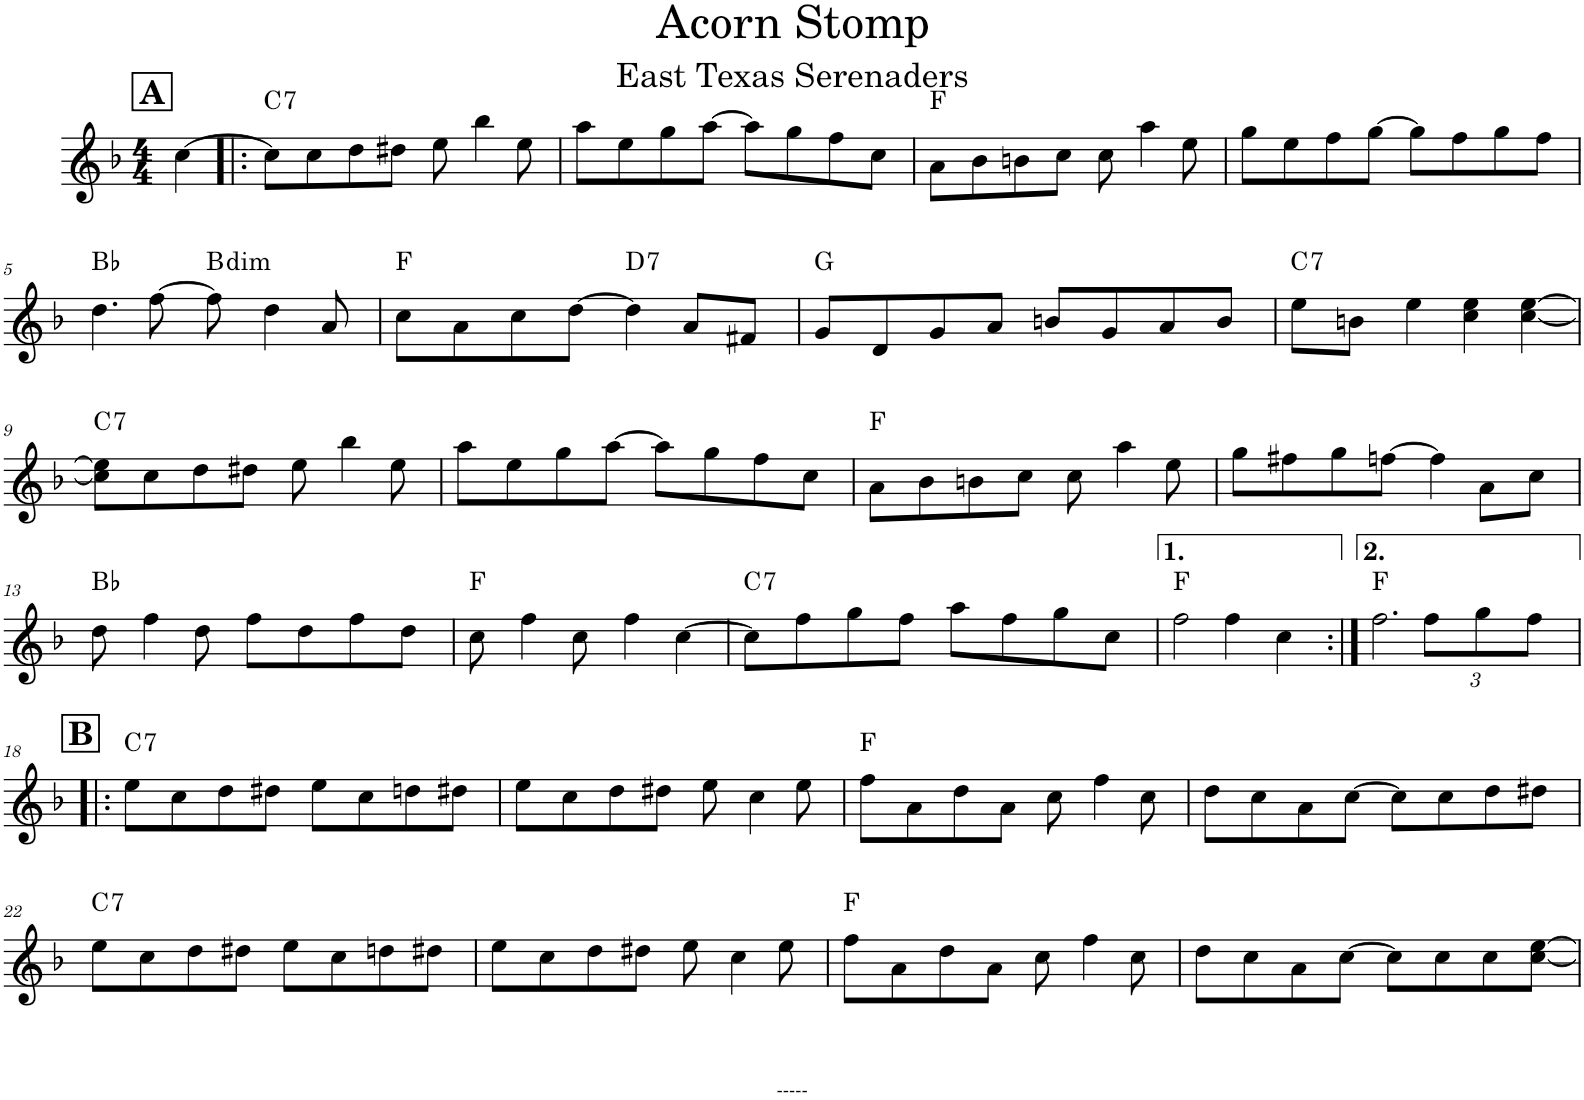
**kern	**harte
*part1	*part1
*staff1	*
*I"Violin	*
*I'Vln	*
*clefG2	*
*k[b-]	*
*M4/4	*
!!LO:REH:place=s1:a:B:cj:fs=14:t=A
=	=
[4cc\	.
=1!|:	=1!|:
!	!LO:H:kt=7
8cc\L]	C:7
8cc\	.
8dd\	.
8dd#X\J	.
8ee\	.
4bb-\	.
8ee\	.
=2	=2
8aa\L	.
8ee\	.
8gg\	.
[8aa\J	.
8aa\L]	.
8gg\	.
8ff\	.
8cc\J	.
=3	=3
8a\L	F:maj
8b-\	.
8bn\	.
8cc\J	.
8cc\	.
4aa\	.
8ee\	.
=4	=4
8gg\L	.
8ee\	.
8ff\	.
[8gg\J	.
8gg\L]	.
8ff\	.
8gg\	.
8ff\J	.
!!LO:LB:g=z
=5	=5
4.dd\	Bb:maj
[8ff\	.
!	!LO:H:kt=dim
8ff\]	B:dim
4dd\	.
8a/	.
=6	=6
8cc\L	F:maj
8a\	.
8cc\	.
[8dd\J	.
!	!LO:H:kt=7
4dd\]	D:7
8a/L	.
8f#X/J	.
=7	=7
8g/L	G:maj
8d/	.
8g/	.
8a/J	.
8bn/L	.
8g/	.
8a/	.
8b/J	.
=8	=8
!	!LO:H:kt=7
8ee\L	C:7
8bn\J	.
4ee\	.
4cc\ 4ee\	.
[4cc\ [4ee\	.
!!LO:LB:g=z
=9	=9
!	!LO:H:kt=7
8cc\] 8ee\]L	C:7
8cc\	.
8dd\	.
8dd#X\J	.
8ee\	.
4bb-\	.
8ee\	.
=10	=10
8aa\L	.
8ee\	.
8gg\	.
[8aa\J	.
8aa\L]	.
8gg\	.
8ff\	.
8cc\J	.
=11	=11
8a\L	F:maj
8b-\	.
8bn\	.
8cc\J	.
8cc\	.
4aa\	.
8ee\	.
=12	=12
8gg\L	.
8ff#X\	.
8gg\	.
[8ffn\J	.
4ff\]	.
8a\L	.
8cc\J	.
!!LO:LB:g=z
=13	=13
8dd\	Bb:maj
4ff\	.
8dd\	.
8ff\L	.
8dd\	.
8ff\	.
8dd\J	.
=14	=14
8cc\	F:maj
4ff\	.
8cc\	.
4ff\	.
[4cc\	.
=15	=15
!	!LO:H:kt=7
8cc\L]	C:7
8ff\	.
8gg\	.
8ff\J	.
8aa\L	.
8ff\	.
8gg\	.
8cc\J	.
=16	=16
2ff\	F:maj
4ff\	.
4cc\	.
=17:|!	=17:|!
2.ff\	F:maj
*Xbrackettup	*
12ff\L	.
12gg\	.
12ff\J	.
!!LO:LB:g=z
!!LO:REH:place=s1:a:B:cj:fs=14:t=B
=18!|:	=18!|:
!	!LO:H:kt=7
8ee\L	C:7
8cc\	.
8dd\	.
8dd#X\J	.
8ee\L	.
8cc\	.
8ddn\	.
8dd#X\J	.
=19	=19
8ee\L	.
8cc\	.
8dd\	.
8dd#X\J	.
8ee\	.
4cc\	.
8ee\	.
=20	=20
8ff\L	F:maj
8a\	.
8dd\	.
8a\J	.
8cc\	.
4ff\	.
8cc\	.
=21	=21
8dd\L	.
8cc\	.
8a\	.
[8cc\J	.
8cc\L]	.
8cc\	.
8dd\	.
8dd#X\J	.
!!LO:LB:g=z
=22	=22
!	!LO:H:kt=7
8ee\L	C:7
8cc\	.
8dd\	.
8dd#X\J	.
8ee\L	.
8cc\	.
8ddn\	.
8dd#X\J	.
=23	=23
8ee\L	.
8cc\	.
8dd\	.
8dd#X\J	.
8ee\	.
4cc\	.
8ee\	.
=24	=24
8ff\L	F:maj
8a\	.
8dd\	.
8a\J	.
8cc\	.
4ff\	.
8cc\	.
=25	=25
8dd\L	.
8cc\	.
8a\	.
[8cc\J	.
8cc\L]	.
8cc\	.
8cc\	.
[8cc\ [8ee\J	.
=	=
*-	*-
